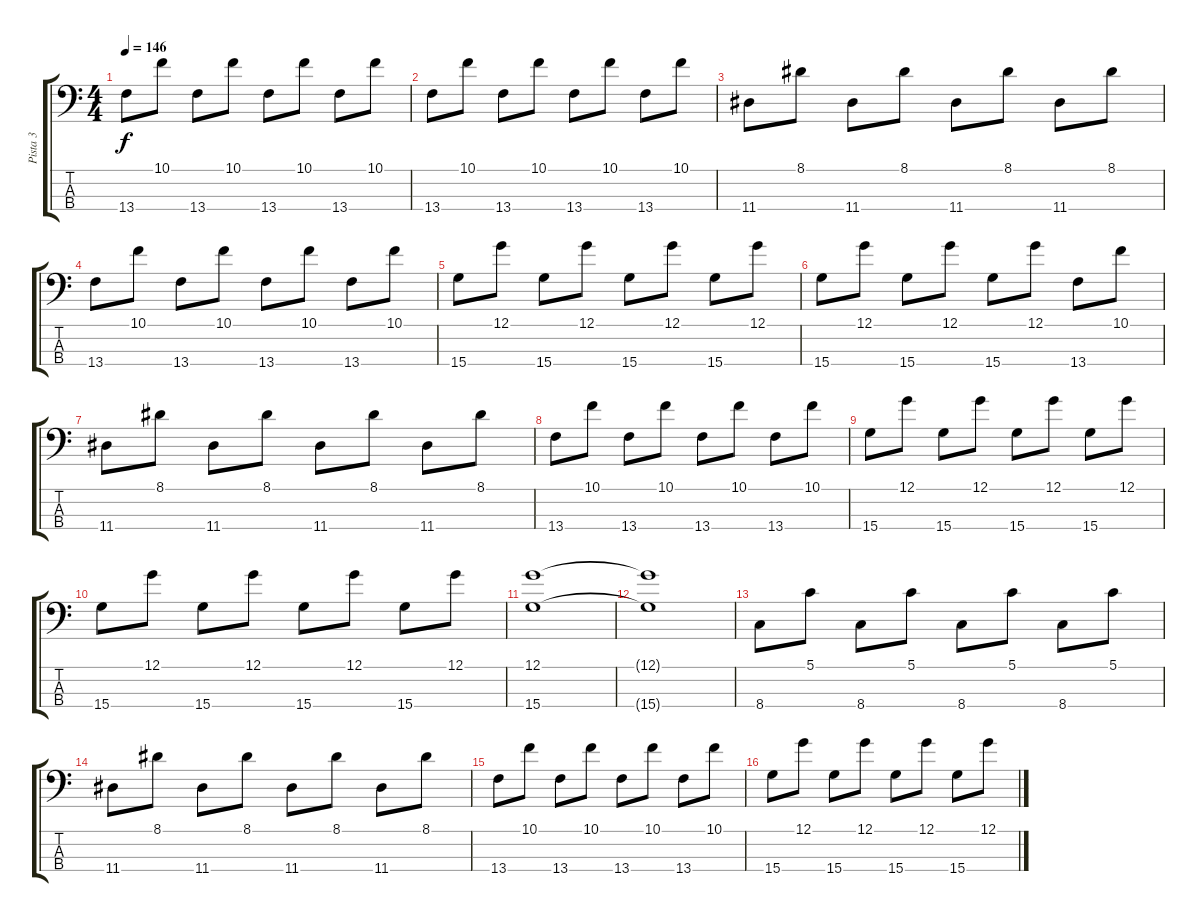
\track ("Pista 3" "Pista 3") {instrument electricbasspick}
\staff {score tabs}
\tuning (G2 D2 A1 E1) {hide}
\ts (4 4)
\tempo 146
\clef f4
\ks c
13.4.8{dy f} 10.1.8 13.4.8 10.1.8 13.4.8 10.1.8 13.4.8 10.1.8 |
13.4.8 10.1.8 13.4.8 10.1.8 13.4.8 10.1.8 13.4.8 10.1.8 |
11.4.8 8.1.8 11.4.8 8.1.8 11.4.8 8.1.8 11.4.8 8.1.8 |
13.4.8 10.1.8 13.4.8 10.1.8 13.4.8 10.1.8 13.4.8 10.1.8 |
15.4.8 12.1.8 15.4.8 12.1.8 15.4.8 12.1.8 15.4.8 12.1.8 |
15.4.8 12.1.8 15.4.8 12.1.8 15.4.8 12.1.8 13.4.8 10.1.8 |
11.4.8 8.1.8 11.4.8 8.1.8 11.4.8 8.1.8 11.4.8 8.1.8 |
13.4.8 10.1.8 13.4.8 10.1.8 13.4.8 10.1.8 13.4.8 10.1.8 |
15.4.8 12.1.8 15.4.8 12.1.8 15.4.8 12.1.8 15.4.8 12.1.8 |
15.4.8 12.1.8 15.4.8 12.1.8 15.4.8 12.1.8 15.4.8 12.1.8 |
(12.1 15.4).1 |
(12.1{t} 15.4{t}).1 |
8.4.8 5.1.8 8.4.8 5.1.8 8.4.8 5.1.8 8.4.8 5.1.8 |
11.4.8 8.1.8 11.4.8 8.1.8 11.4.8 8.1.8 11.4.8 8.1.8 |
13.4.8 10.1.8 13.4.8 10.1.8 13.4.8 10.1.8 13.4.8 10.1.8 |
15.4.8 12.1.8 15.4.8 12.1.8 15.4.8 12.1.8 15.4.8 12.1.8
